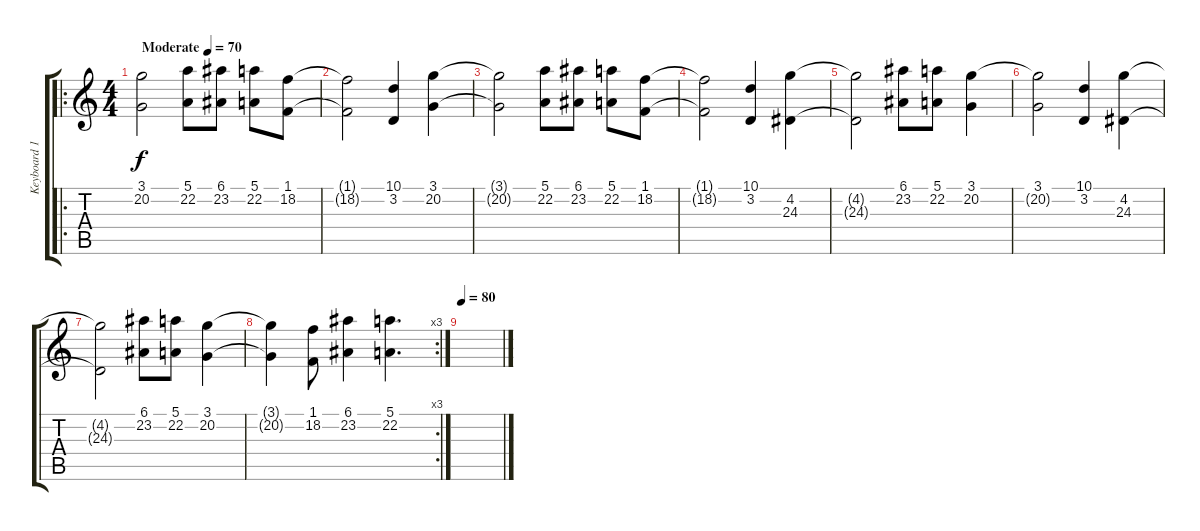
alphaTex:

\track ("Keyboard 1" "Keyboard 1") {instrument stringensemble1}
\staff {score tabs}
\tuning (E4 B3 G3 D3 A2 E2) {hide}
\ro
\ts (4 4)
\tempo (70 "Moderate")
\clef g2
\ks c
(3.1 20.2).2{dy f instrument stringensemble1} (5.1 22.2).8 (6.1 23.2).8 (5.1 22.2).8 (1.1 18.2).8 |
(1.1{t} 18.2{t}).2 (10.1 3.2).4 (3.1 20.2).4 |
(3.1{t} 20.2{t}).2 (5.1 22.2).8 (6.1 23.2).8 (5.1 22.2).8 (1.1 18.2).8 |
(1.1{t} 18.2{t}).2 (10.1 3.2).4 (4.2 24.3).4 |
(4.2{t} 24.3{t}).2 (6.1 23.2).8 (5.1 22.2).8 (3.1 20.2).4 |
(3.1 20.2{t}).2 (10.1 3.2).4 (4.2 24.3).4 |
(4.2{t} 24.3{t}).2 (6.1 23.2).8 (5.1 22.2).8 (3.1 20.2).4 |
\rc 3
(3.1{t} 20.2{t}).4 (1.1 18.2).8 (6.1 23.2).4 (5.1 22.2).4{d} |
\tempo 80
